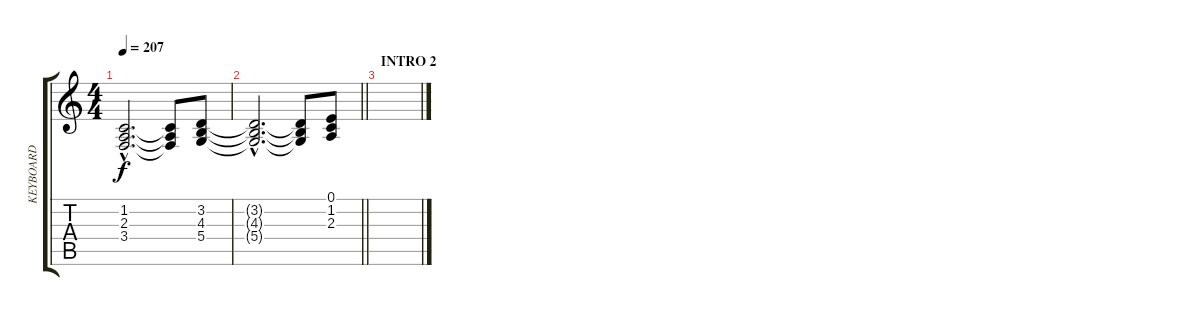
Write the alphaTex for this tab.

\track ("KEYBOARD" "KEYBOARD") {instrument stringensemble1}
\staff {score tabs}
\tuning (E4 B3 G3 D3 A2 E2) {hide}
\ts (4 4)
\tempo 207
\clef g2
\ks c
(1.2{hac t} 2.3{hac t} 3.4{hac t}).2{d dy f} (1.2{t} 2.3{t} 3.4{t}).8 (3.2 4.3 5.4).8 |
\barLineRight lightlight
(3.2{hac t} 4.3{hac t} 5.4{hac t}).2{d} (3.2{t} 4.3{t} 5.4{t}).8 (0.1 1.2 2.3).8 |
\section ("" "INTRO 2")
